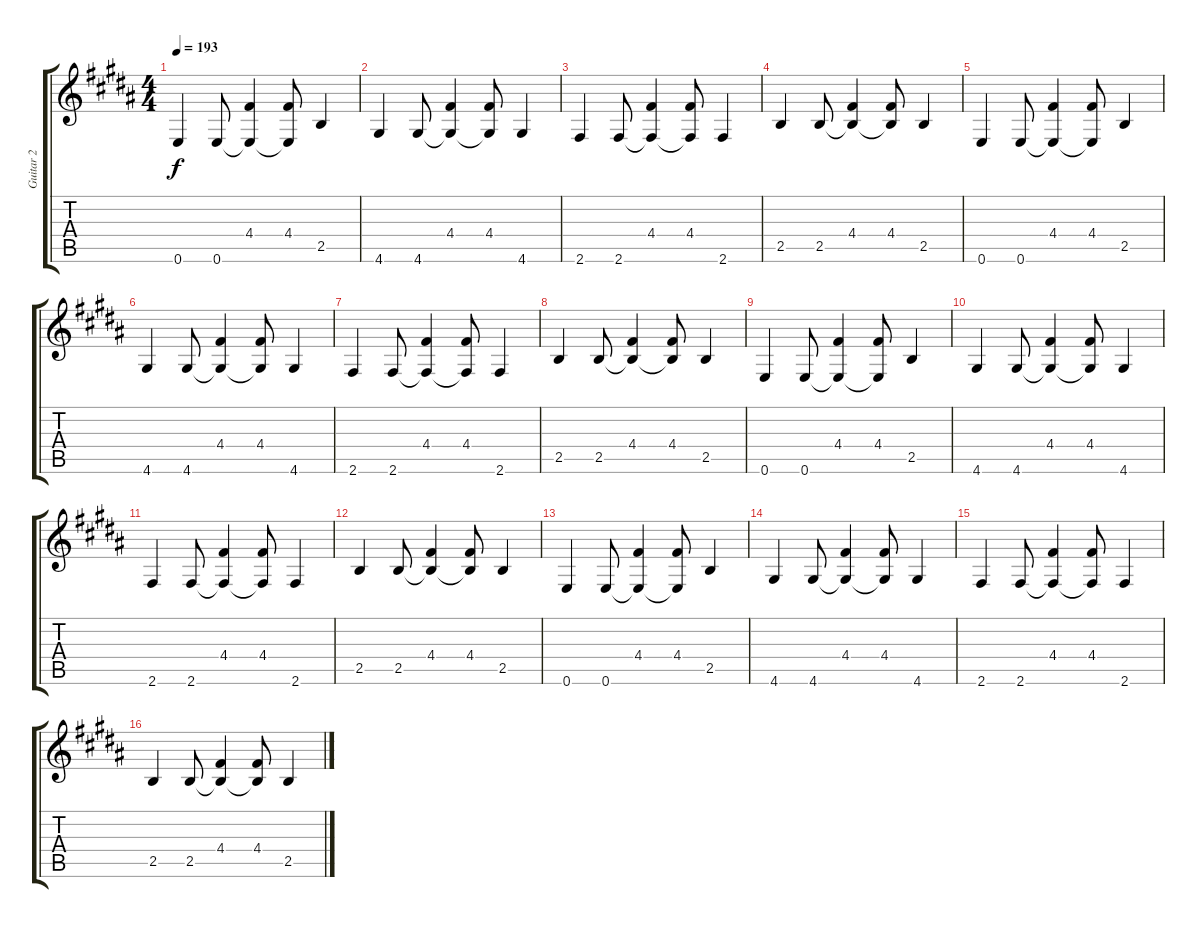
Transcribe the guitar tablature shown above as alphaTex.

\track ("Guitar 2" "Guitar 2") {instrument acousticguitarnylon}
\staff {score tabs}
\tuning (E4 B3 G3 D3 A2 E2) {hide}
\ts (4 4)
\tempo 193
\clef g2
\ks b
0.6.4{dy f} 0.6.8 (4.4 0.6{t}).4 (4.4 0.6{t}).8 2.5.4 |
4.6.4 4.6.8 (4.4 4.6{t}).4 (4.4 4.6{t}).8 4.6.4 |
2.6.4 2.6.8 (4.4 2.6{t}).4 (4.4 2.6{t}).8 2.6.4 |
2.5.4 2.5.8 (4.4 2.5{t}).4 (4.4 2.5{t}).8 2.5.4 |
0.6.4 0.6.8 (4.4 0.6{t}).4 (4.4 0.6{t}).8 2.5.4 |
4.6.4 4.6.8 (4.4 4.6{t}).4 (4.4 4.6{t}).8 4.6.4 |
2.6.4 2.6.8 (4.4 2.6{t}).4 (4.4 2.6{t}).8 2.6.4 |
2.5.4{volume 8} 2.5.8 (4.4 2.5{t}).4 (4.4 2.5{t}).8 2.5.4 |
0.6.4 0.6.8 (4.4 0.6{t}).4 (4.4 0.6{t}).8 2.5.4 |
4.6.4 4.6.8 (4.4 4.6{t}).4 (4.4 4.6{t}).8 4.6.4 |
2.6.4 2.6.8 (4.4 2.6{t}).4 (4.4 2.6{t}).8 2.6.4 |
2.5.4 2.5.8 (4.4 2.5{t}).4 (4.4 2.5{t}).8 2.5.4 |
0.6.4 0.6.8 (4.4 0.6{t}).4 (4.4 0.6{t}).8 2.5.4 |
4.6.4 4.6.8 (4.4 4.6{t}).4 (4.4 4.6{t}).8 4.6.4 |
2.6.4 2.6.8 (4.4 2.6{t}).4 (4.4 2.6{t}).8 2.6.4 |
2.5.4 2.5.8 (4.4 2.5{t}).4 (4.4 2.5{t}).8 2.5.4
